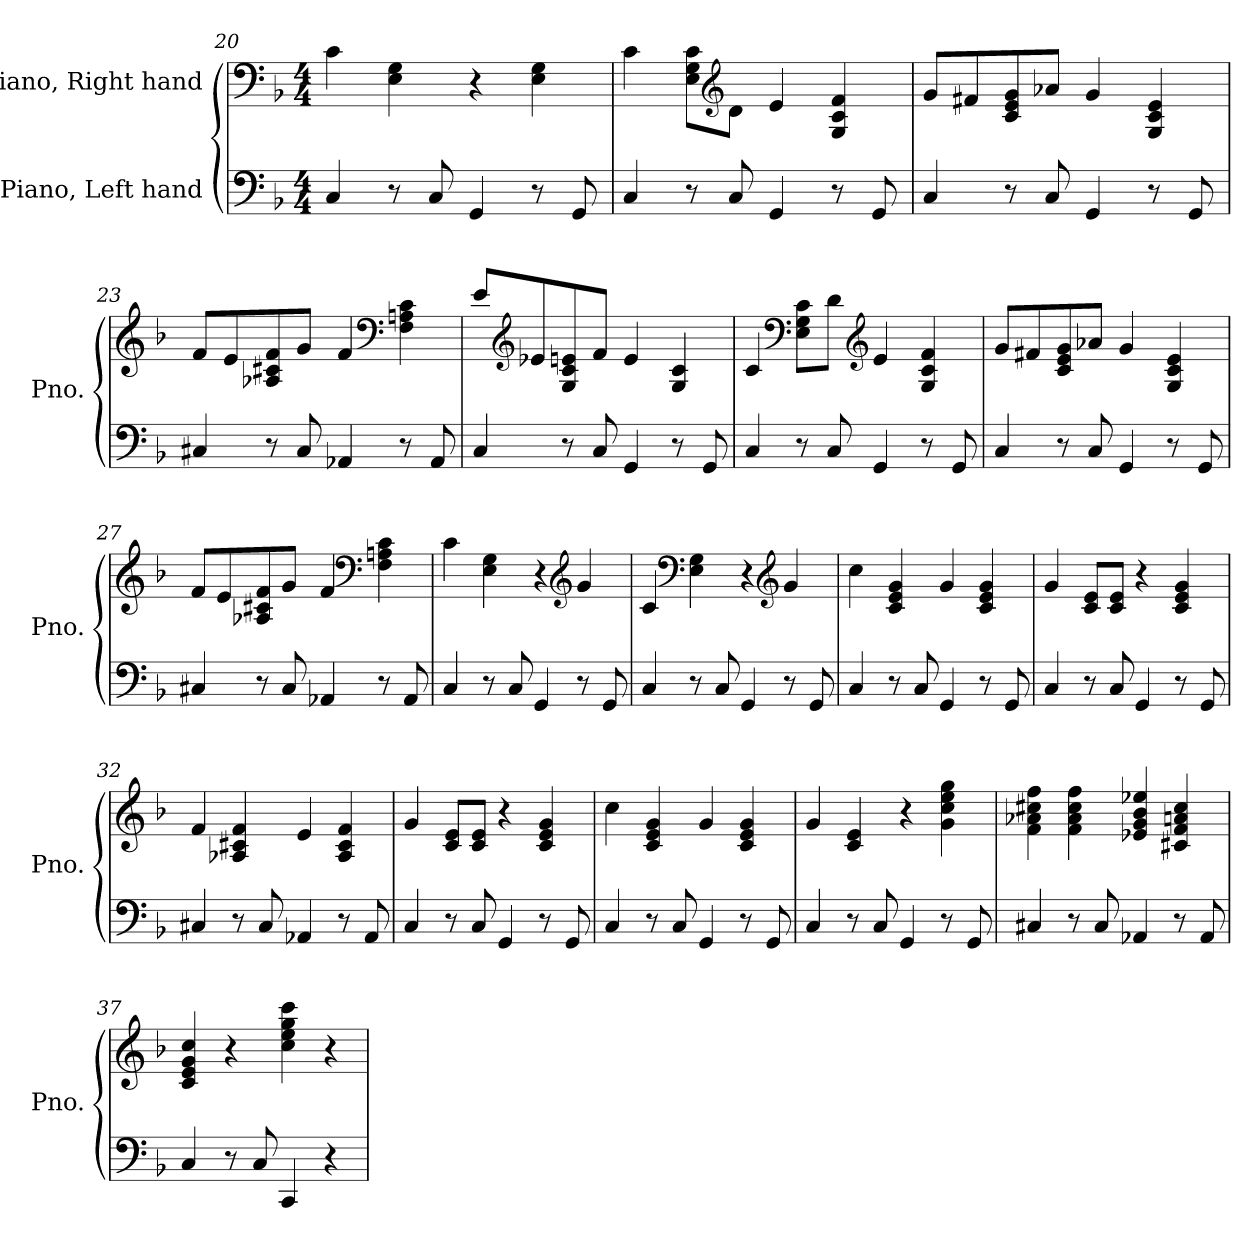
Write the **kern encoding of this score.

**kern	**kern
*part2	*part1
*staff2	*staff1
*I"Piano, Left hand	*I"Piano, Right hand
*I'Pno.	*I'Pno.
*clefF4	*clefF4
*k[b-]	*k[b-]
*M4/4	*M4/4
=20	=20
4C/	4c\
8r	4E\ 4G\
8C/	.
4GG/	4r
8r	4E\ 4G\
8GG/	.
=21	=21
4C/	4c\
8r	8E\ 8G\ 8c\L
*	*clefG2
8C/	8d\J
4GG/	4e/
8r	4G/ 4c/ 4f/
8GG/	.
=22	=22
4C/	8g/L
.	8f#X/
8r	8c/ 8e/ 8g/
8C/	8a-X/J
4GG/	4g/
8r	4G/ 4c/ 4e/
8GG/	.
!!LO:LB:g=z
=23	=23
4C#X/	8f/L
.	8e/
8r	8A-X/ 8c#X/ 8f/
8C#/	8g/J
4AA-X/	4f/
*	*clefF4
8r	4F\ 4An\ 4c#\
8AA-/	.
=24	=24
4C/	8e/L
*	*clefG2
.	8e-X/
8r	8G/ 8c/ 8en/
8C/	8f/J
4GG/	4e/
8r	4G/ 4c/
8GG/	.
=25	=25
4C/	4c/
*	*clefF4
8r	8E\ 8G\ 8c\L
8C/	8d\J
*	*clefG2
4GG/	4e/
8r	4G/ 4c/ 4f/
8GG/	.
!!LO:PB:g=z
=26	=26
4C/	8g/L
.	8f#X/
8r	8c/ 8e/ 8g/
8C/	8a-X/J
4GG/	4g/
8r	4G/ 4c/ 4e/
8GG/	.
=27	=27
4C#X/	8f/L
.	8e/
8r	8A-X/ 8c#X/ 8f/
8C#/	8g/J
4AA-X/	4f/
*	*clefF4
8r	4F\ 4An\ 4c#\
8AA-/	.
=28	=28
4C/	4c\
8r	4E\ 4G\
8C/	.
4GG/	4r
*	*clefG2
8r	4g/
8GG/	.
=29	=29
4C/	4c/
*	*clefF4
8r	4E\ 4G\
8C/	.
4GG/	4r
*	*clefG2
8r	4g/
8GG/	.
!!LO:LB:g=z
=30	=30
4C/	4cc\
8r	4c/ 4e/ 4g/
8C/	.
4GG/	4g/
8r	4c/ 4e/ 4g/
8GG/	.
=31	=31
4C/	4g/
8r	8c/ 8e/L
8C/	8c/ 8e/J
4GG/	4r
8r	4c/ 4e/ 4g/
8GG/	.
=32	=32
4C#X/	4f/
8r	4A-X/ 4c#X/ 4f/
8C#/	.
4AA-X/	4e/
8r	4A-/ 4c#/ 4f/
8AA-/	.
=33	=33
4C/	4g/
8r	8c/ 8e/L
8C/	8c/ 8e/J
4GG/	4r
8r	4c/ 4e/ 4g/
8GG/	.
=34	=34
4C/	4cc\
8r	4c/ 4e/ 4g/
8C/	.
4GG/	4g/
8r	4c/ 4e/ 4g/
8GG/	.
!!LO:LB:g=z
=35	=35
4C/	4g/
8r	4c/ 4e/
8C/	.
4GG/	4r
8r	4g\ 4cc\ 4ee\ 4gg\
8GG/	.
=36	=36
4C#X/	4f\ 4a-X\ 4cc#X\ 4ff\
8r	4f\ 4a-\ 4cc#\ 4ff\
8C#/	.
4AA-X/	4e-X/ 4g/ 4b-/ 4ee-X/
8r	4c#X/ 4f/ 4an/ 4cc#/
8AA-/	.
=37	=37
4C/	4c/ 4e/ 4g/ 4cc/
8r	4r
8C/	.
4CC/	4cc\ 4ee\ 4gg\ 4ccc\
4r	4r
=	=
*-	*-
